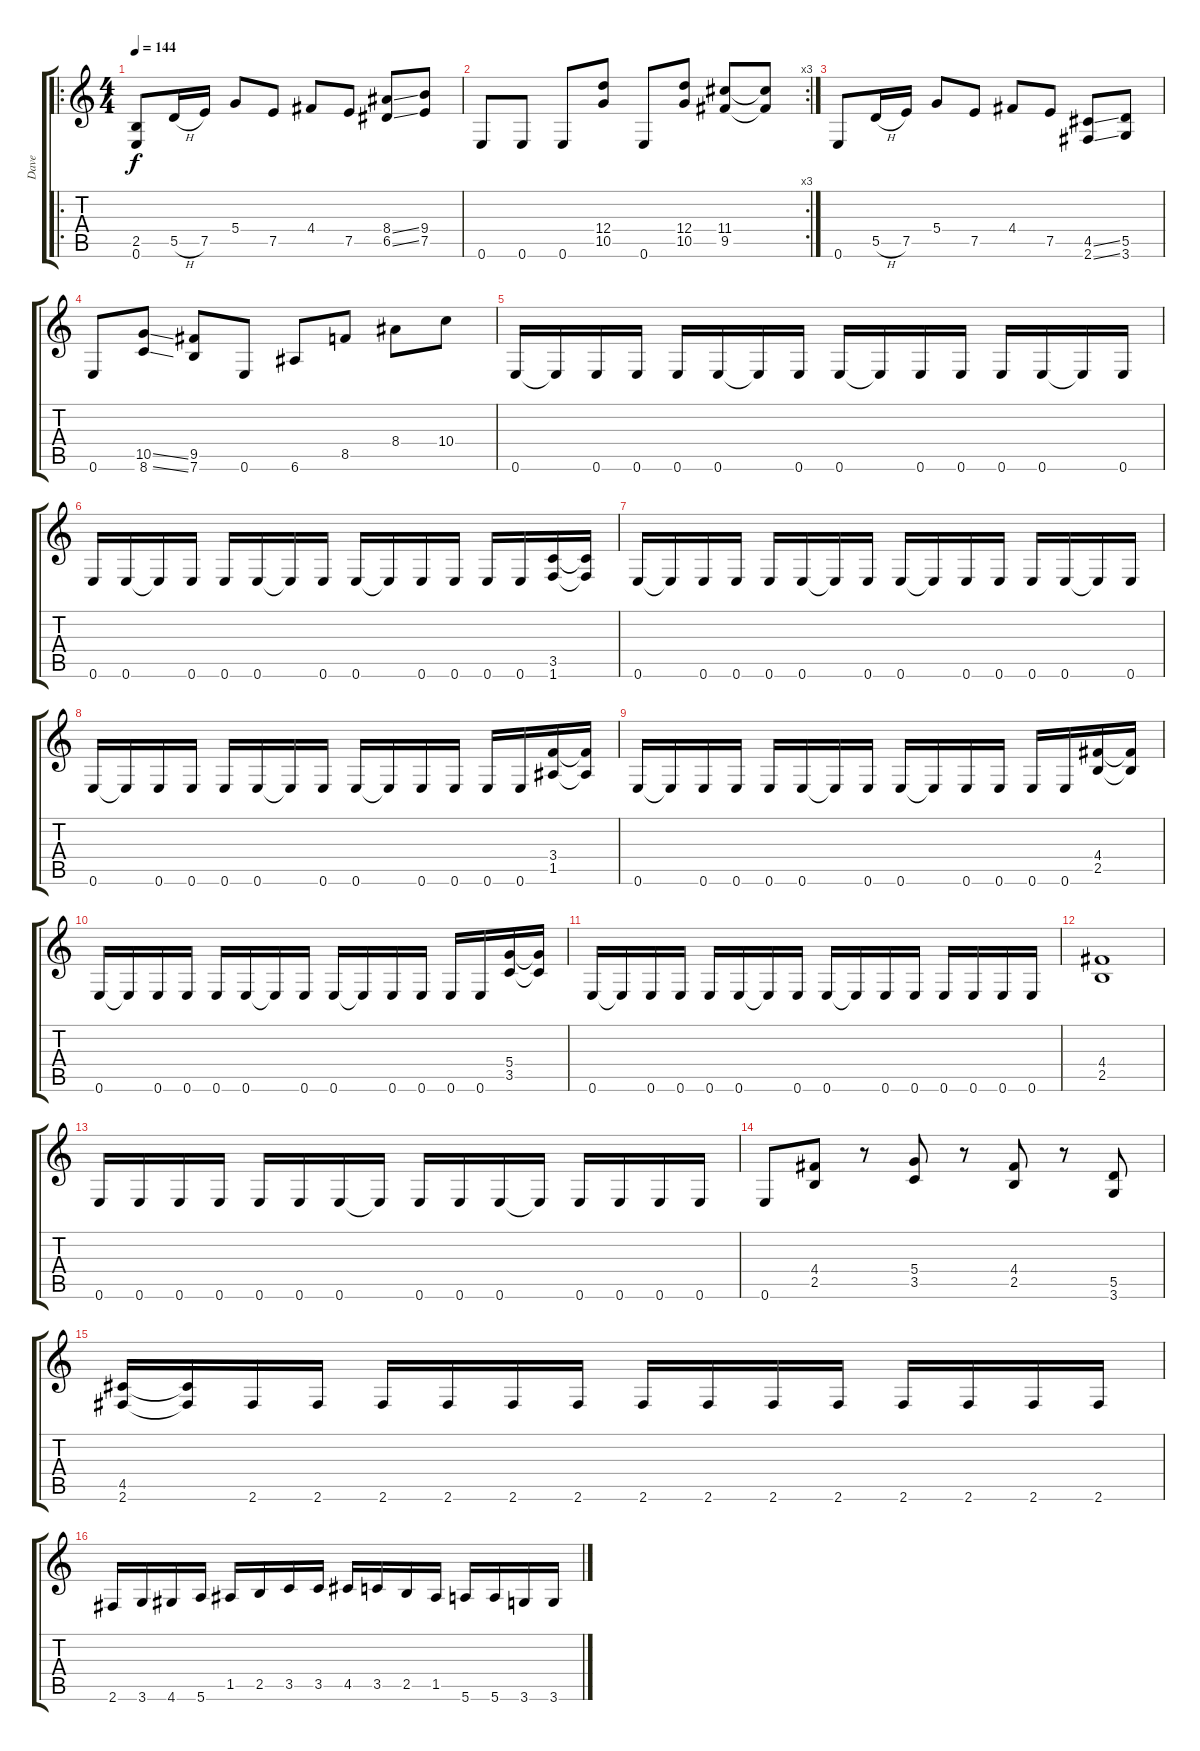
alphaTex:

\track ("Dave" "Dave") {instrument distortionguitar}
\staff {score tabs}
\tuning (E4 B3 G3 D3 A2 E2) {hide}
\ro
\ts (4 4)
\tempo 144
\clef g2
\ks c
(2.5 0.6).8{dy f} 5.5{h}.16 7.5.16 5.4.8 7.5.8 4.4.8 7.5.8 (8.4{ss} 6.5{ss}).8 (9.4 7.5).8 |
\rc 3
0.6.8 0.6.8 0.6.8 (12.4 10.5).8 0.6.8 (12.4 10.5).8 (11.4 9.5).8 (11.4{t} 9.5{t}).8 |
0.6.8 5.5{h}.16 7.5.16 5.4.8 7.5.8 4.4.8 7.5.8 (4.5{ss} 2.6{ss}).8 (5.5 3.6).8 |
0.6.8 (10.5{ss} 8.6{ss}).8 (9.5 7.6).8 0.6.8 6.6.8 8.5.8 8.4.8 10.4.8 |
0.6.16 0.6{t}.16 0.6.16 0.6.16 0.6.16 0.6.16 0.6{t}.16 0.6.16 0.6.16 0.6{t}.16 0.6.16 0.6.16 0.6.16 0.6.16 0.6{t}.16 0.6.16 |
0.6.16 0.6.16 0.6{t}.16 0.6.16 0.6.16 0.6.16 0.6{t}.16 0.6.16 0.6.16 0.6{t}.16 0.6.16 0.6.16 0.6.16 0.6.16 (3.5 1.6).16 (3.5{t} 1.6{t}).16 |
0.6.16 0.6{t}.16 0.6.16 0.6.16 0.6.16 0.6.16 0.6{t}.16 0.6.16 0.6.16 0.6{t}.16 0.6.16 0.6.16 0.6.16 0.6.16 0.6{t}.16 0.6.16 |
0.6.16 0.6{t}.16 0.6.16 0.6.16 0.6.16 0.6.16 0.6{t}.16 0.6.16 0.6.16 0.6{t}.16 0.6.16 0.6.16 0.6.16 0.6.16 (3.4 1.5).16 (3.4{t} 1.5{t}).16 |
0.6.16 0.6{t}.16 0.6.16 0.6.16 0.6.16 0.6.16 0.6{t}.16 0.6.16 0.6.16 0.6{t}.16 0.6.16 0.6.16 0.6.16 0.6.16 (4.4 2.5).16 (4.4{t} 2.5{t}).16 |
0.6.16 0.6{t}.16 0.6.16 0.6.16 0.6.16 0.6.16 0.6{t}.16 0.6.16 0.6.16 0.6{t}.16 0.6.16 0.6.16 0.6.16 0.6.16 (5.4 3.5).16 (5.4{t} 3.5{t}).16 |
0.6.16 0.6{t}.16 0.6.16 0.6.16 0.6.16 0.6.16 0.6{t}.16 0.6.16 0.6.16 0.6{t}.16 0.6.16 0.6.16 0.6.16 0.6.16 0.6.16 0.6.16 |
(4.4 2.5).1 |
0.6.16 0.6.16 0.6.16 0.6.16 0.6.16 0.6.16 0.6.16 0.6{t}.16 0.6.16 0.6.16 0.6.16 0.6{t}.16 0.6.16 0.6.16 0.6.16 0.6.16 |
0.6.8 (4.4 2.5).8 r.8 (5.4 3.5).8 r.8 (4.4 2.5).8 r.8 (5.5 3.6).8 |
(4.5 2.6).16 (4.5{t} 2.6{t}).16 2.6.16 2.6.16 2.6.16 2.6.16 2.6.16 2.6.16 2.6.16 2.6.16 2.6.16 2.6.16 2.6.16 2.6.16 2.6.16 2.6.16 |
2.6.16 3.6.16 4.6.16 5.6.16 1.5.16 2.5.16 3.5.16 3.5.16 4.5.16 3.5.16 2.5.16 1.5.16 5.6.16 5.6.16 3.6.16 3.6.16
